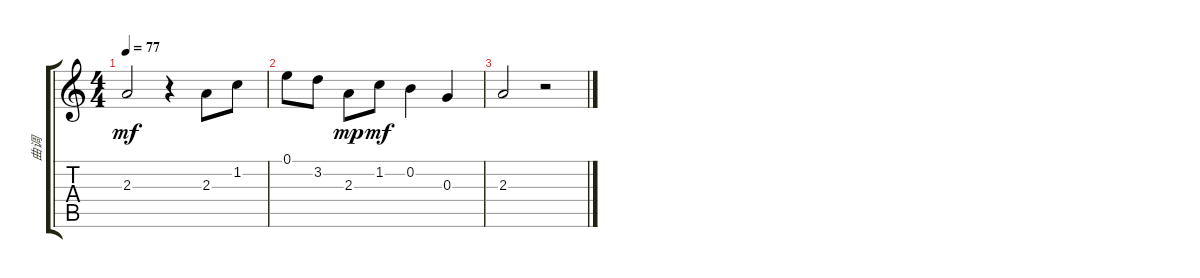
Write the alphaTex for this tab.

\track ("曲调" "曲调") {instrument acousticguitarnylon}
\staff {score tabs}
\tuning (E4 B3 G3 D3 A2 E2) {hide}
\ts (4 4)
\tempo 77
\clef g2
\ks c
2.3.2{dy mf} r.4 2.3.8 1.2.8 |
0.1.8 3.2.8 2.3.8{dy mp} 1.2.8{dy mf} 0.2.4 0.3.4 |
2.3.2 r.2
